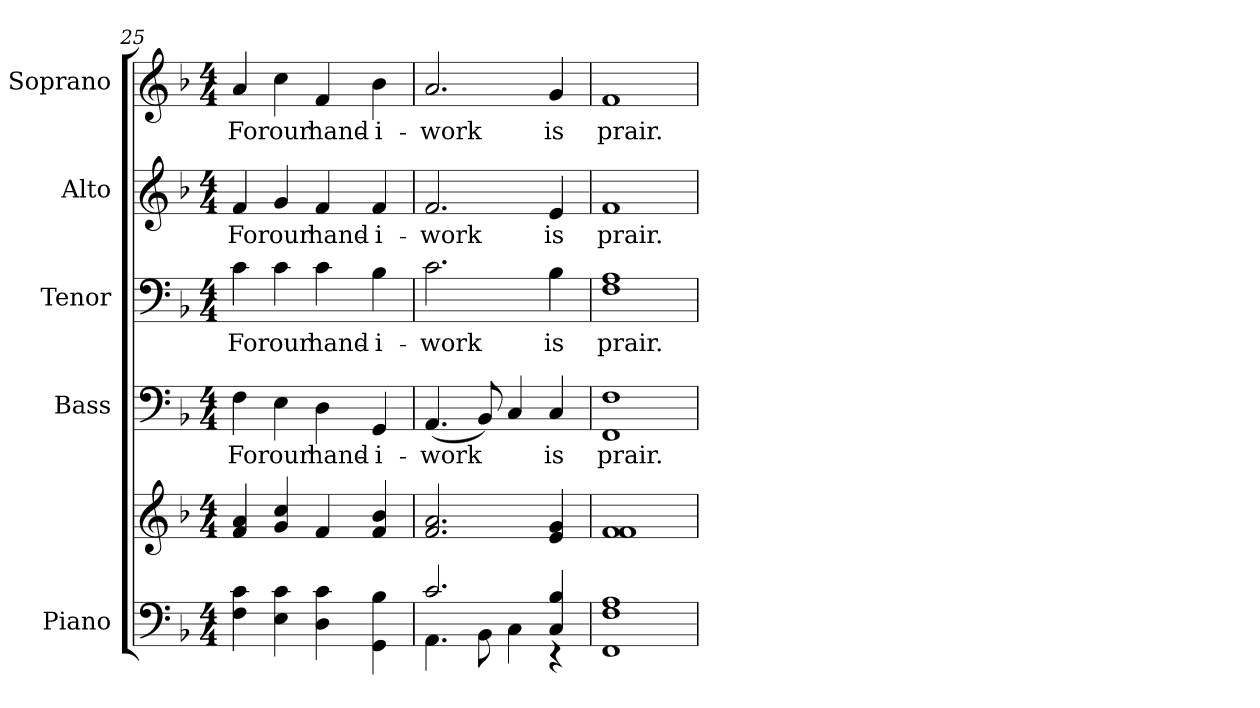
**kern	**kern	**kern	**text	**kern	**text	**kern	**text	**kern	**text
*part5	*part5	*part4	*part4	*part3	*part3	*part2	*part2	*part1	*part1
*staff6	*staff5	*staff4	*staff4	*staff3	*staff3	*staff2	*staff2	*staff1	*staff1
*I"Piano	*	*I"Bass	*	*I"Tenor	*	*I"Alto	*	*I"Soprano	*
*I'Pno.	*	*I'B.	*	*I'T.	*	*I'A.	*	*I'S.	*
*clefF4	*clefG2	*clefF4	*	*clefF4	*	*clefG2	*	*clefG2	*
*k[b-]	*k[b-]	*k[b-]	*	*k[b-]	*	*k[b-]	*	*k[b-]	*
*F:	*F:	*F:	*	*F:	*	*F:	*	*F:	*
*M4/4	*M4/4	*M4/4	*	*M4/4	*	*M4/4	*	*M4/4	*
=25	=25	=25	=25	=25	=25	=25	=25	=25	=25
!	!	!	!LO:LY:b:color=#000000	!	!	!	!	!	!
!	!	!	!	!	!LO:LY:b:color=#000000	!	!	!	!
!	!	!	!	!	!	!	!LO:LY:b:color=#000000	!	!
!	!	!	!	!	!	!	!	!	!LO:LY:b:color=#000000
4Fi\ 4ci	4fi/ 4ai	4Fi\	For	4ci\	For	4fi/	For	4ai/	For
!	!	!	!LO:LY:b:color=#000000	!	!	!	!	!	!
!	!	!	!	!	!LO:LY:b:color=#000000	!	!	!	!
!	!	!	!	!	!	!	!LO:LY:b:color=#000000	!	!
!	!	!	!	!	!	!	!	!	!LO:LY:b:color=#000000
4Ei\ 4ci	4gi/ 4cci	4Ei\	our	4ci\	our	4gi/	our	4cci\	our
!	!	!	!LO:LY:b:color=#000000	!	!	!	!	!	!
!	!	!	!	!	!LO:LY:b:color=#000000	!	!	!	!
!	!	!	!	!	!	!	!LO:LY:b:color=#000000	!	!
!	!	!	!	!	!	!	!	!	!LO:LY:b:color=#000000
4Di\ 4ci	4fi/	4Di\	hand-	4ci\	hand-	4fi/	hand-	4fi/	hand-
!	!	!	!LO:LY:b:color=#000000	!	!	!	!	!	!
!	!	!	!	!	!LO:LY:b:color=#000000	!	!	!	!
!	!	!	!	!	!	!	!LO:LY:b:color=#000000	!	!
!	!	!	!	!	!	!	!	!	!LO:LY:b:color=#000000
4GGi\ 4B-i	4fi/ 4b-i	4GGi/	-i-	4B-i\	-i-	4fi/	-i-	4b-i\	-i-
!!LO:PB:g=z
=26	=26	=26	=26	=26	=26	=26	=26	=26	=26
*^	*	*	*	*	*	*	*	*	*
!	!	!	!	!LO:LY:b:color=#000000	!	!	!	!	!	!
!	!	!	!	!	!	!LO:LY:b:color=#000000	!	!	!	!
!	!	!	!	!	!	!	!	!LO:LY:b:color=#000000	!	!
!	!	!	!	!	!	!	!	!	!	!LO:LY:b:color=#000000
2.ci/	4.AAi\	2.fi/ 2.ai	(4.AAi/	-work	2.ci\	-work	2.fi/	-work	2.ai/	-work
.	8BB-i\	.	8BB-i/)	.	.	.	.	.	.	.
.	4Ci\	.	4Ci/	.	.	.	.	.	.	.
!	!	!	!	!LO:LY:b:color=#000000	!	!	!	!	!	!
!	!	!	!	!	!	!LO:LY:b:color=#000000	!	!	!	!
!	!	!	!	!	!	!	!	!LO:LY:b:color=#000000	!	!
!	!	!	!	!	!	!	!	!	!	!LO:LY:b:color=#000000
4Ci/ 4B-i	4r	4ei/ 4gi	4Ci/	is	4B-i\	is	4ei/	is	4gi/	is
*v	*v	*	*	*	*	*	*	*	*	*
=27	=27	=27	=27	=27	=27	=27	=27	=27	=27
*^	*	*	*	*	*	*	*	*	*
!	!	!	!	!LO:LY:b:color=#000000	!	!	!	!	!	!
*v	*v	*	*	*	*	*	*	*	*	*
*^	*	*	*	*	*	*	*	*	*
!	!	!	!	!	!	!LO:LY:b:color=#000000	!	!	!	!
*v	*v	*	*	*	*	*	*	*	*	*
*^	*	*	*	*	*	*	*	*	*
!	!	!	!	!	!	!	!	!LO:LY:b:color=#000000	!	!
*v	*v	*	*	*	*	*	*	*	*	*
*^	*	*	*	*	*	*	*	*	*
!	!	!	!	!	!	!	!	!	!	!LO:LY:b:color=#000000
*v	*v	*	*	*	*	*	*	*	*	*
1FFi 1Fi 1Ai	1fi 1fi	1FFi 1Fi	prair.	1Fi 1Ai	prair.	1fi	prair.	1fi	prair.
=	=	=	=	=	=	=	=	=	=
*-	*-	*-	*-	*-	*-	*-	*-	*-	*-
